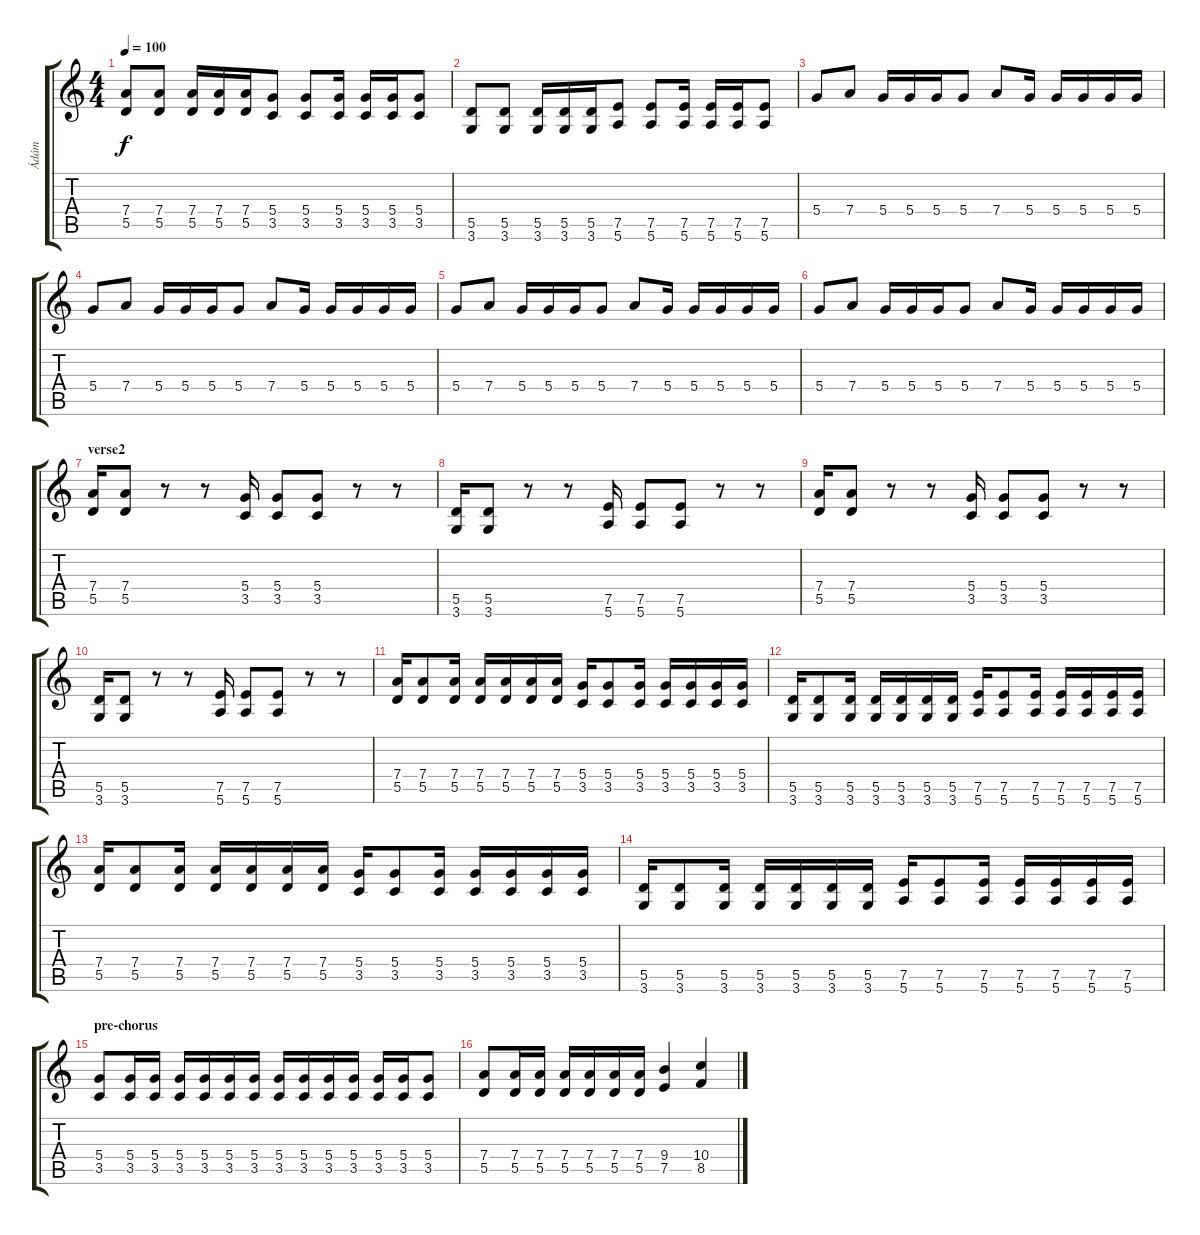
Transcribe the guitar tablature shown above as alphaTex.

\track ("Ádám" "Ádám") {instrument distortionguitar}
\staff {score tabs}
\tuning (E4 B3 G3 D3 A2 E2) {hide}
\ts (4 4)
\tempo 100
\clef g2
\ks c
(7.4 5.5).8{dy f} (7.4 5.5).8 (7.4 5.5).16 (7.4 5.5).16 (7.4 5.5).16 (5.4 3.5).8 (5.4 3.5).8 (5.4 3.5).16 (5.4 3.5).16 (5.4 3.5).16 (5.4 3.5).8 |
(5.5 3.6).8 (5.5 3.6).8 (5.5 3.6).16 (5.5 3.6).16 (5.5 3.6).16 (7.5 5.6).8 (7.5 5.6).8 (7.5 5.6).16 (7.5 5.6).16 (7.5 5.6).16 (7.5 5.6).8 |
5.4.8 7.4.8 5.4.16 5.4.16 5.4.16 5.4.8 7.4.8 5.4.16 5.4.16 5.4.16 5.4.16 5.4.16 |
5.4.8 7.4.8 5.4.16 5.4.16 5.4.16 5.4.8 7.4.8 5.4.16 5.4.16 5.4.16 5.4.16 5.4.16 |
5.4.8 7.4.8 5.4.16 5.4.16 5.4.16 5.4.8 7.4.8 5.4.16 5.4.16 5.4.16 5.4.16 5.4.16 |
5.4.8 7.4.8 5.4.16 5.4.16 5.4.16 5.4.8 7.4.8 5.4.16 5.4.16 5.4.16 5.4.16 5.4.16 |
\section ("" "verse2")
(7.4 5.5).16 (7.4 5.5).8 r.8 r.8 (5.4 3.5).16 (5.4 3.5).8 (5.4 3.5).8 r.8 r.8 |
(5.5 3.6).16 (5.5 3.6).8 r.8 r.8 (7.5 5.6).16 (7.5 5.6).8 (7.5 5.6).8 r.8 r.8 |
(7.4 5.5).16 (7.4 5.5).8 r.8 r.8 (5.4 3.5).16 (5.4 3.5).8 (5.4 3.5).8 r.8 r.8 |
(5.5 3.6).16 (5.5 3.6).8 r.8 r.8 (7.5 5.6).16 (7.5 5.6).8 (7.5 5.6).8 r.8 r.8 |
(7.4 5.5).16 (7.4 5.5).8 (7.4 5.5).16 (7.4 5.5).16 (7.4 5.5).16 (7.4 5.5).16 (7.4 5.5).16 (5.4 3.5).16 (5.4 3.5).8 (5.4 3.5).16 (5.4 3.5).16 (5.4 3.5).16 (5.4 3.5).16 (5.4 3.5).16 |
(5.5 3.6).16 (5.5 3.6).8 (5.5 3.6).16 (5.5 3.6).16 (5.5 3.6).16 (5.5 3.6).16 (5.5 3.6).16 (7.5 5.6).16 (7.5 5.6).8 (7.5 5.6).16 (7.5 5.6).16 (7.5 5.6).16 (7.5 5.6).16 (7.5 5.6).16 |
(7.4 5.5).16 (7.4 5.5).8 (7.4 5.5).16 (7.4 5.5).16 (7.4 5.5).16 (7.4 5.5).16 (7.4 5.5).16 (5.4 3.5).16 (5.4 3.5).8 (5.4 3.5).16 (5.4 3.5).16 (5.4 3.5).16 (5.4 3.5).16 (5.4 3.5).16 |
(5.5 3.6).16 (5.5 3.6).8 (5.5 3.6).16 (5.5 3.6).16 (5.5 3.6).16 (5.5 3.6).16 (5.5 3.6).16 (7.5 5.6).16 (7.5 5.6).8 (7.5 5.6).16 (7.5 5.6).16 (7.5 5.6).16 (7.5 5.6).16 (7.5 5.6).16 |
\section ("" "pre-chorus")
(5.4 3.5).8 (5.4 3.5).16 (5.4 3.5).16 (5.4 3.5).16 (5.4 3.5).16 (5.4 3.5).16 (5.4 3.5).16 (5.4 3.5).16 (5.4 3.5).16 (5.4 3.5).16 (5.4 3.5).16 (5.4 3.5).16 (5.4 3.5).16 (5.4 3.5).8 |
(7.4 5.5).8 (7.4 5.5).16 (7.4 5.5).16 (7.4 5.5).16 (7.4 5.5).16 (7.4 5.5).16 (7.4 5.5).16 (9.4 7.5).4 (10.4 8.5).4
